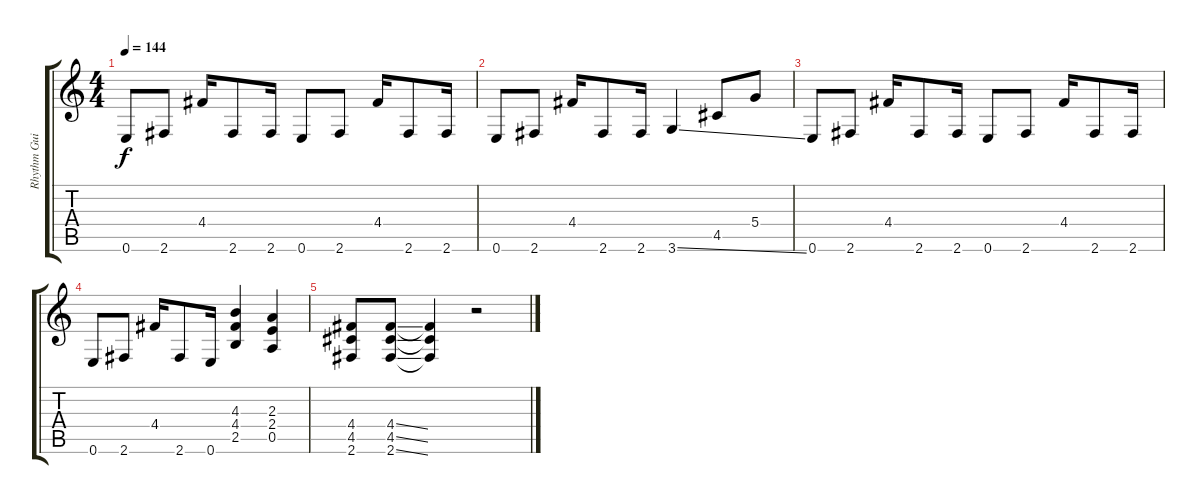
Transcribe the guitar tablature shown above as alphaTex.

\track ("Rhythm Guitar" "Rhythm Gui") {instrument distortionguitar}
\staff {score tabs}
\tuning (E4 B3 G3 D3 A2 E2) {hide}
\ts (4 4)
\tempo 144
\clef g2
\ks c
0.6.8{dy f} 2.6.8 4.4.16 2.6.8 2.6.16 0.6.8 2.6.8 4.4.16 2.6.8 2.6.16 |
0.6.8 2.6.8 4.4.16 2.6.8 2.6.16 3.6{ss}.4 4.5.8 5.4.8 |
0.6.8 2.6.8 4.4.16 2.6.8 2.6.16 0.6.8 2.6.8 4.4.16 2.6.8 2.6.16 |
0.6.8 2.6.8 4.4.16 2.6.8 0.6.16 (4.3 4.4 2.5).4 (2.3 2.4 0.5).4 |
(4.4 4.5 2.6).8 (4.4{ss} 4.5{ss} 2.6{ss}).8 (4.4{t} 4.5{t} 2.6{t}).4 r.2
